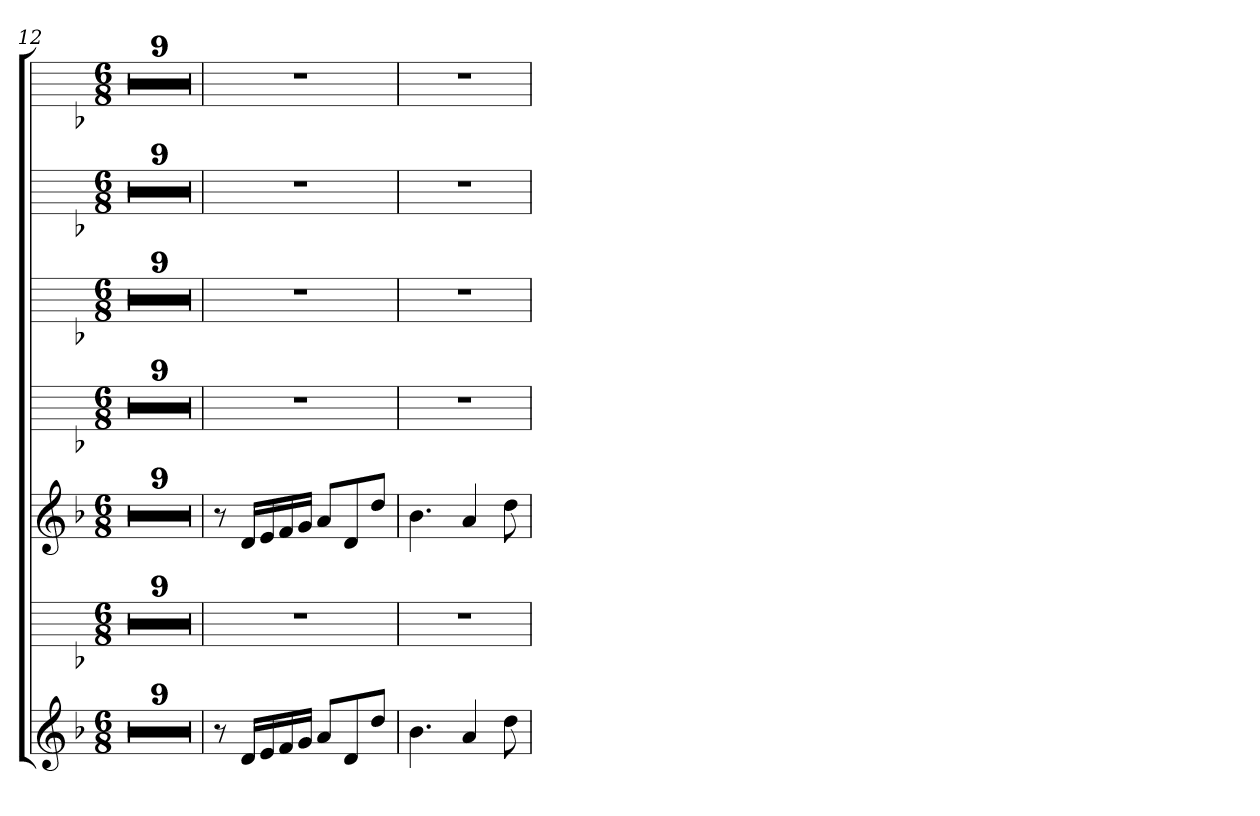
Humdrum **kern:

**kern	**kern	**kern	**kern	**kern	**kern	**kern
*part7	*part6	*part5	*part4	*part3	*part2	*part1
*staff7	*staff6	*staff5	*staff4	*staff3	*staff2	*staff1
*k[b-]	*k[b-]	*k[b-]	*k[b-]	*k[b-]	*k[b-]	*k[b-]
*d:	*d:	*d:	*d:	*d:	*d:	*d:
*M6/8	*M6/8	*M6/8	*M6/8	*M6/8	*M6/8	*M6/8
=12	=12	=12	=12	=12	=12	=12
2.r	2.r	2.r	2.r	2.r	2.r	2.r
=13	=13	=13	=13	=13	=13	=13
2.r	2.r	2.r	2.r	2.r	2.r	2.r
=14	=14	=14	=14	=14	=14	=14
2.r	2.r	2.r	2.r	2.r	2.r	2.r
=15	=15	=15	=15	=15	=15	=15
2.r	2.r	2.r	2.r	2.r	2.r	2.r
=16	=16	=16	=16	=16	=16	=16
2.r	2.r	2.r	2.r	2.r	2.r	2.r
=17	=17	=17	=17	=17	=17	=17
2.r	2.r	2.r	2.r	2.r	2.r	2.r
=18	=18	=18	=18	=18	=18	=18
2.r	2.r	2.r	2.r	2.r	2.r	2.r
=19	=19	=19	=19	=19	=19	=19
2.r	2.r	2.r	2.r	2.r	2.r	2.r
=20	=20	=20	=20	=20	=20	=20
2.r	2.r	2.r	2.r	2.r	2.r	2.r
=21	=21	=21	=21	=21	=21	=21
8r	2.r	8r	2.r	2.r	2.r	2.r
16dLL	.	16dLL	.	.	.	.
16e	.	16e	.	.	.	.
16f	.	16f	.	.	.	.
16gJJ	.	16gJJ	.	.	.	.
8aL	.	8aL	.	.	.	.
8d	.	8d	.	.	.	.
8ddJ	.	8ddJ	.	.	.	.
=22	=22	=22	=22	=22	=22	=22
4.b-	2.r	4.b-	2.r	2.r	2.r	2.r
4a	.	4a	.	.	.	.
8dd	.	8dd	.	.	.	.
=	=	=	=	=	=	=
*-	*-	*-	*-	*-	*-	*-
